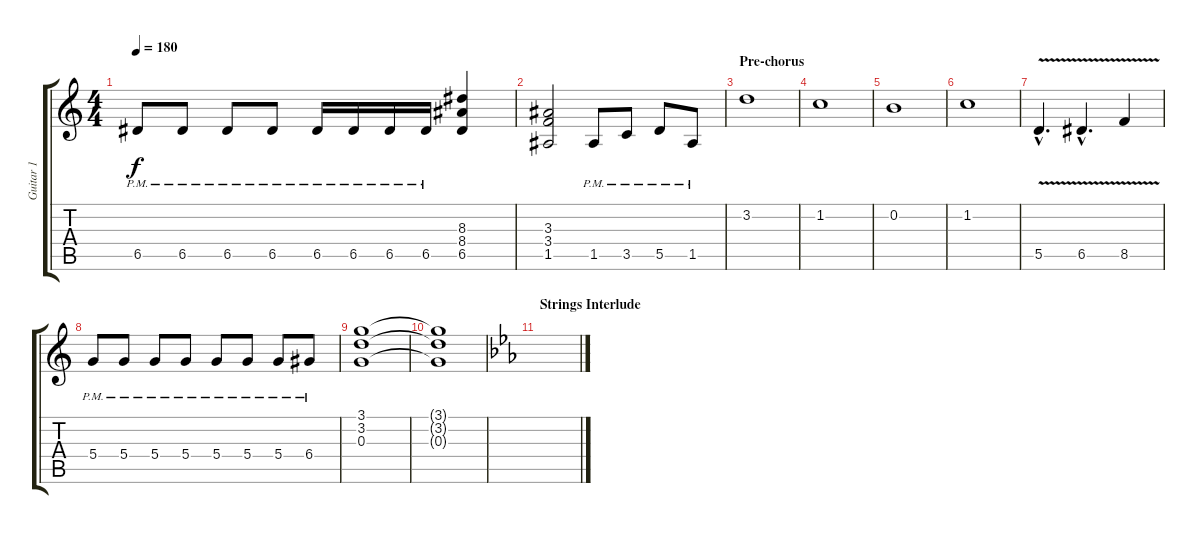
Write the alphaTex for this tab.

\track ("Guitar 1" "Guitar 1") {instrument acousticguitarnylon}
\staff {score tabs}
\tuning (E4 B3 G3 D3 A2 E2) {hide}
\ts (4 4)
\tempo 180
\clef g2
\ks c
6.5{pm}.8{dy f} 6.5{pm}.8 6.5{pm}.8 6.5{pm}.8 6.5{pm}.16 6.5{pm}.16 6.5{pm}.16 6.5{pm}.16 (8.3 8.4 6.5).4 |
(3.3 3.4 1.5).2 1.5{pm}.8 3.5{pm}.8 5.5{pm}.8 1.5{pm}.8 |
\section ("" "Pre-chorus")
3.2.1 |
1.2.1 |
0.2.1 |
1.2.1 |
5.5{v hac}.4{d} 6.5{v hac}.4{d} 8.5{v}.4 |
5.4{pm}.8 5.4{pm}.8 5.4{pm}.8 5.4{pm}.8 5.4{pm}.8 5.4{pm}.8 5.4{pm}.8 6.4{pm}.8 |
(3.1 3.2 0.3).1 |
(3.1{t} 3.2{t} 0.3{t}).1 |
\section ("" "Strings Interlude")
\ks eb
